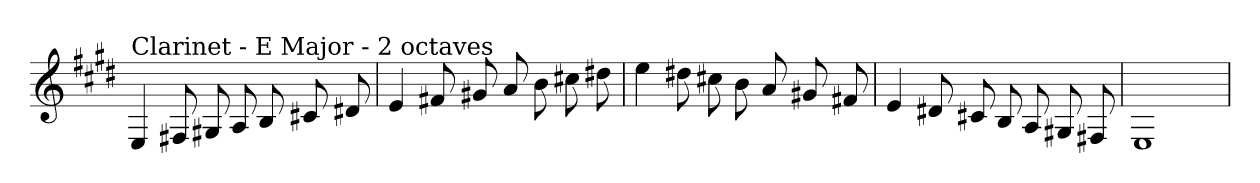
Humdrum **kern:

**kern
*part1
*staff1
*clefG2
*k[f#c#g#d#]
*E:
=
!LO:TX:a:t=Clarinet - E Major - 2 octaves
4E
8F#X
8G#X
8A
8B
8c#X
8d#X
=
4e
8f#X
8g#X
8a
8b
8cc#X
8dd#X
=
4ee
8dd#X
8cc#X
8b
8a
8g#X
8f#X
=
4e
8d#X
8c#X
8B
8A
8G#X
8F#X
=
1E
=
*-
